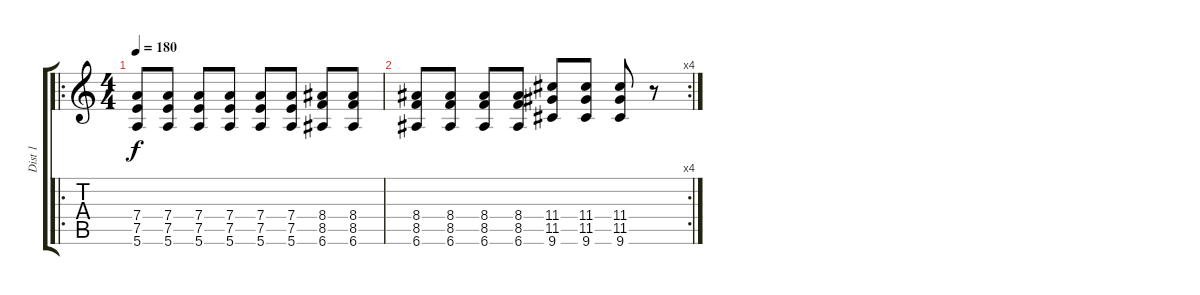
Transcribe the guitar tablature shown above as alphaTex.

\track ("Dist 1" "Dist 1") {instrument distortionguitar}
\staff {score tabs}
\tuning (E4 B3 G3 D3 A2 E2) {hide}
\ro
\ts (4 4)
\tempo 180
\clef g2
\ks c
(7.4 7.5 5.6).8{dy f} (7.4 7.5 5.6).8 (7.4 7.5 5.6).8 (7.4 7.5 5.6).8 (7.4 7.5 5.6).8 (7.4 7.5 5.6).8 (8.4 8.5 6.6).8 (8.4 8.5 6.6).8 |
\rc 4
(8.4 8.5 6.6).8 (8.4 8.5 6.6).8 (8.4 8.5 6.6).8 (8.4 8.5 6.6).8 (11.4 11.5 9.6).8 (11.4 11.5 9.6).8 (11.4 11.5 9.6).8 r.8
